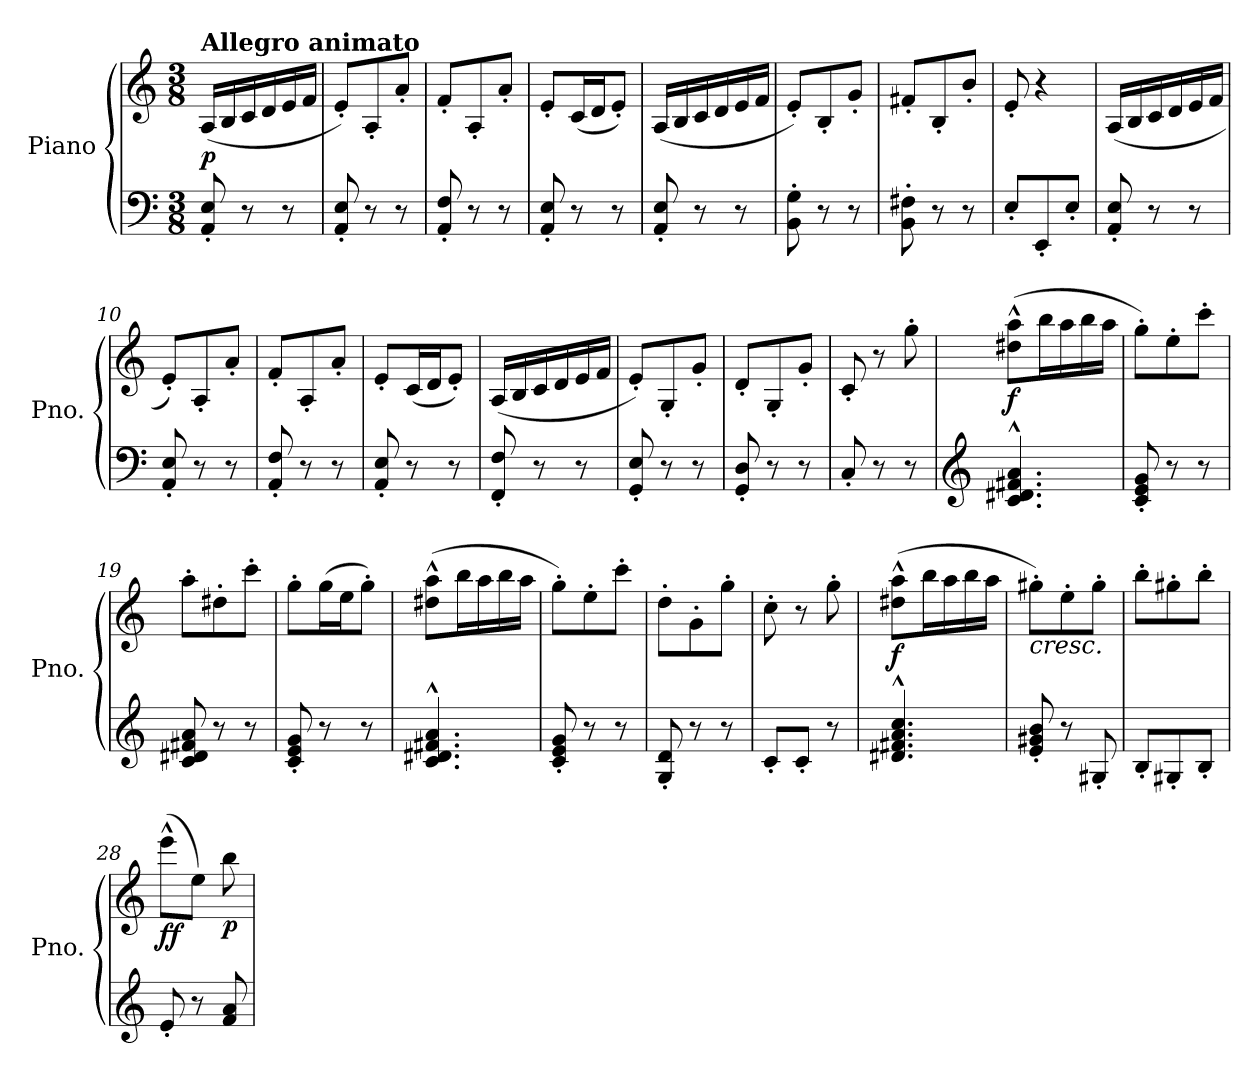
**kern	**kern	**dynam
*part1	*part1	*part1
*staff2	*staff1	*staff1/2
*I"Piano	*	*
*I'Pno.	*	*
*clefF4	*clefG2	*
*k[]	*k[]	*
*M3/8	*M3/8	*
*MM100	*MM100	*
=1	=1	=1
!	!LO:TX:a:B:t=Allegro animato	!
!	!	!LO:DY:a=2
8AA/' 8E/'	(<16A/LL	p
.	16B/	.
8r	16c/	.
.	16d/	.
8r	16e/	.
.	16f/JJ	.
=2	=2	=2
8AA/' 8E/'	8e'/L)	.
8r	8A'/	.
8r	8a'/J	.
=3	=3	=3
8AA/' 8F/'	8f'/L	.
8r	8A'/	.
8r	8a'/J	.
=4	=4	=4
8AA/' 8E/'	8e'/L	.
8r	(<16c/L	.
.	16d/J	.
8r	8e'/J)	.
=5	=5	=5
8AA/' 8E/'	(<16A/LL	.
.	16B/	.
8r	16c/	.
.	16d/	.
8r	16e/	.
.	16f/JJ	.
=6	=6	=6
8BB\' 8G\'	8e'/L)	.
8r	8B'/	.
8r	8g'/J	.
=7	=7	=7
8BB\' 8F#X\'	8f#X'/L	.
8r	8B'/	.
8r	8b'/J	.
=8	=8	=8
8E'/L	8e'/	.
8EE'/	4r	.
8E'/J	.	.
=9	=9	=9
8AA/' 8E/'	(<16A/LL	.
.	16B/	.
8r	16c/	.
.	16d/	.
8r	16e/	.
.	16f/JJ	.
=10	=10	=10
8AA/' 8E/'	8e'/L)	.
8r	8A'/	.
8r	8a'/J	.
=11	=11	=11
8AA/' 8F/'	8f'/L	.
8r	8A'/	.
8r	8a'/J	.
!!LO:LB:g=z
=12	=12	=12
8AA/' 8E/'	8e'/L	.
8r	(<16c/L	.
.	16d/J	.
8r	8e'/J)	.
=13	=13	=13
8FF/' 8F/'	(<16A/LL	.
.	16B/	.
8r	16c/	.
.	16d/	.
8r	16e/	.
.	16f/JJ	.
=14	=14	=14
8GG/' 8E/'	8e'/L)	.
8r	8G'/	.
8r	8g'/J	.
=15	=15	=15
8GG/' 8D/'	8d'/L	.
8r	8G'/	.
8r	8g'/J	.
=16	=16	=16
8C'/	8c'/	.
8r	8r	.
8r	8gg'\	.
=17	=17	=17
*clefG2	*	*
!	!	!LO:DY:b
4.c/^^ 4.d#X/^^ 4.f#X/^^ 4.a/^^	(>8dd#X\^^ 8aa\^^L	f
.	16bb\L	.
.	16aa\	.
.	16bb\	.
.	16aa\JJ	.
=18	=18	=18
8c/' 8e/' 8g/'	8gg'\L)	.
8r	8ee'\	.
8r	8ccc'\J	.
=19	=19	=19
8c/ 8d#X/ 8f#X/ 8a/	8aa'\L	.
8r	8dd#X'\	.
8r	8ccc'\J	.
=20	=20	=20
8c/' 8e/' 8g/'	8gg'\L	.
8r	(>16gg\L	.
.	16ee\J	.
8r	8gg'\J)	.
=21	=21	=21
4.c/^^ 4.d#X/^^ 4.f#X/^^ 4.a/^^	(>8dd#X\^^ 8aa\^^L	.
.	16bb\L	.
.	16aa\	.
.	16bb\	.
.	16aa\JJ	.
!!LO:LB:g=z
=22	=22	=22
8c/' 8e/' 8g/'	8gg'\L)	.
8r	8ee'\	.
8r	8ccc'\J	.
=23	=23	=23
8G/' 8d/'	8dd'\L	.
8r	8g'\	.
8r	8gg'\J	.
=24	=24	=24
8c'/L	8cc'\	.
8c'/J	8r	.
8r	8gg'\	.
=25	=25	=25
!	!	!LO:DY:b
4.d#X/^^ 4.f#X/^^ 4.a/^^ 4.cc/^^	(>8dd#X\^^ 8aa\^^L	f
.	16bb\L	.
.	16aa\	.
.	16bb\	.
.	16aa\JJ	.
=26	=26	=26
!	!LO:TX:b:i:t=cresc.	!
8e/' 8g#X/' 8b/'	8gg#X'\L)	.
8r	8ee'\	.
8G#X'/	8gg#'\J	.
=27	=27	=27
8B'/L	8bb'\L	.
8G#X'/	8gg#X'\	.
8B'/J	8bb'\J	.
=28	=28	=28
!	!	!LO:DY:b
8e'/	(>8eee^^\L	ff
8r	8ee\J)	.
!	!	!LO:DY:b
8f/ 8a/	8bb\	p
=	=	=
*-	*-	*-
